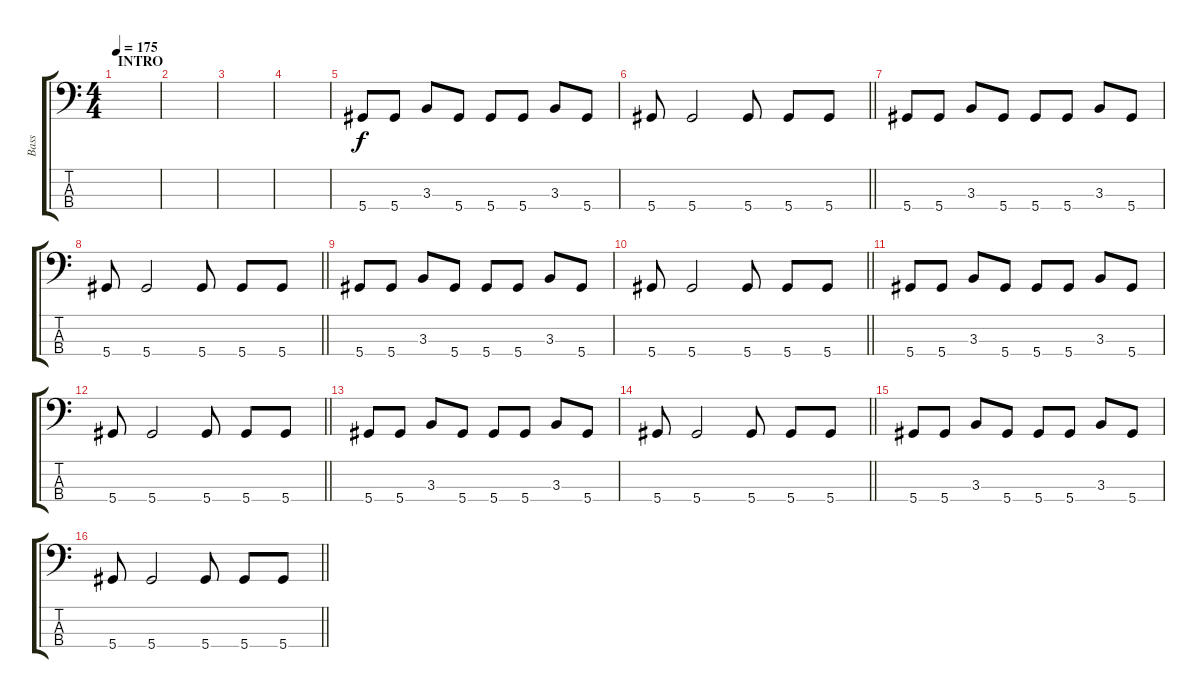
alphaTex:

\track ("Bass" "Bass") {instrument electricbassfinger}
\staff {score tabs}
\tuning (Gb2 Db2 Ab1 Eb1) {hide}
\ts (4 4)
\section ("" "INTRO")
\tempo 175
\clef f4
\ks c
|
|
|
|
5.4.8 5.4.8 3.3.8 5.4.8 5.4.8 5.4.8 3.3.8 5.4.8 |
\barLineRight lightlight
5.4.8 5.4.2 5.4.8 5.4.8 5.4.8 |
5.4.8 5.4.8 3.3.8 5.4.8 5.4.8 5.4.8 3.3.8 5.4.8 |
\barLineRight lightlight
5.4.8 5.4.2 5.4.8 5.4.8 5.4.8 |
5.4.8 5.4.8 3.3.8 5.4.8 5.4.8 5.4.8 3.3.8 5.4.8 |
\barLineRight lightlight
5.4.8 5.4.2 5.4.8 5.4.8 5.4.8 |
5.4.8 5.4.8 3.3.8 5.4.8 5.4.8 5.4.8 3.3.8 5.4.8 |
\barLineRight lightlight
5.4.8 5.4.2 5.4.8 5.4.8 5.4.8 |
5.4.8 5.4.8 3.3.8 5.4.8 5.4.8 5.4.8 3.3.8 5.4.8 |
\barLineRight lightlight
5.4.8 5.4.2 5.4.8 5.4.8 5.4.8 |
5.4.8 5.4.8 3.3.8 5.4.8 5.4.8 5.4.8 3.3.8 5.4.8 |
\barLineRight lightlight
5.4.8 5.4.2 5.4.8 5.4.8 5.4.8
